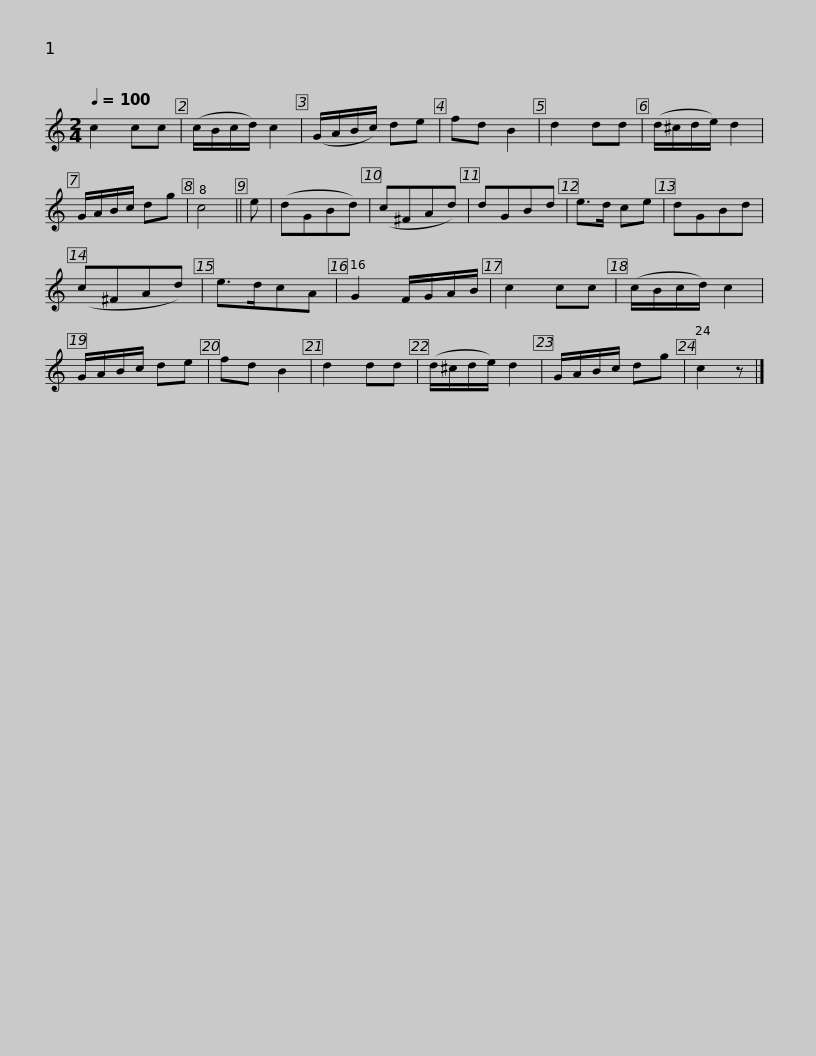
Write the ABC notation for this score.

X:1
L:1/8
Q:1/4=100
M:2/4
I:linebreak $
K:C
V:1 treble
V:1
 c2 cc | (c/B/c/d/) c2 | (G/A/B/c/) de | fd B2 | d2 dd | %5
 (d/^c/d/e/) d2 | G/A/B/c/ dg | c4 || e | (dGBd) | %10
 (c^FAd) |$ dGBd | e>d ce | dGBd | (c^FAd) | %15
 e>dcA | G2 F/G/A/B/ | c2 cc | (c/B/c/d/) c2 | G/A/B/c/ de | %20
 fd B2 | d2 dd |$ (d/^c/d/e/) d2 | G/A/B/c/ dg | c2 z |] %25
